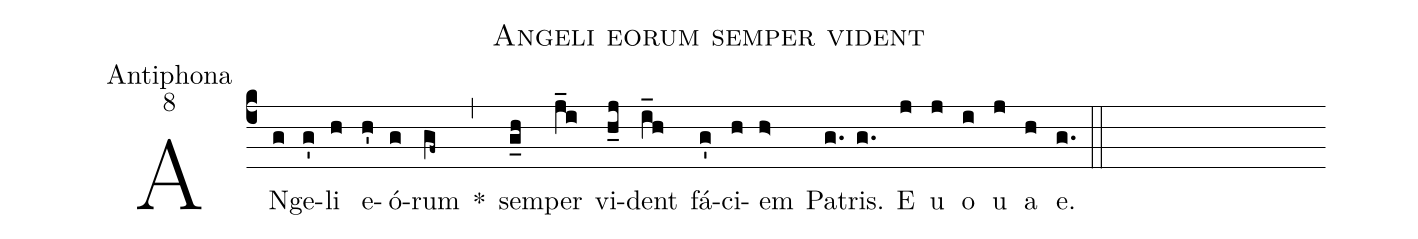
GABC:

name:Angeli eorum semper vident;
office-part:Antiphona;
mode:8;
%%
(c4) AN(g)ge(g')li(h) e(h')ó(g)rum(gf~) *(,) sem(g_h)per(j_i) vi(h_j)dent(i_h) fá(g')ci(h)em(h>) Pa(g.)tris.(g.) E(j) u(j) o(i) u(j) a(h) e.(g.) (::)
